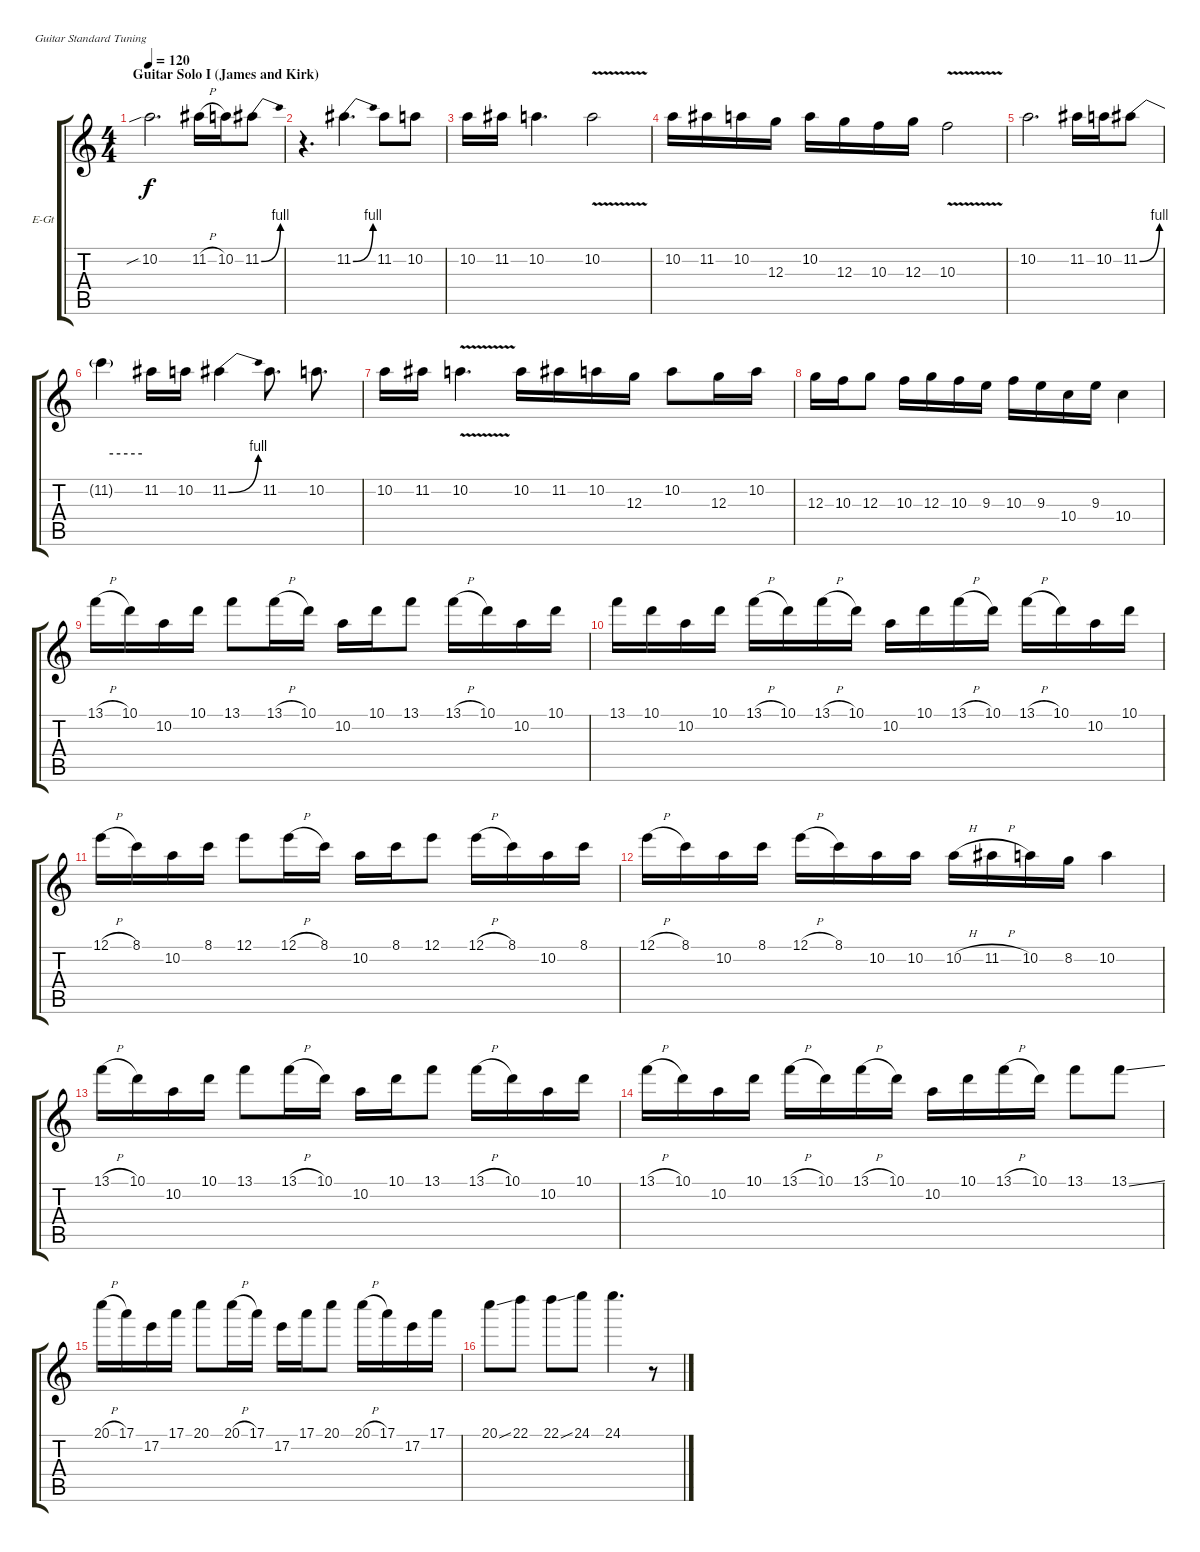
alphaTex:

\bracketExtendMode groupsimilarinstruments
\firstSystemTrackNameOrientation horizontal
\otherSystemsTrackNameOrientation horizontal
\track ("Distortion Guitar 2" "E-Gt") {instrument distortionguitar}
\staff {score tabs}
\tuning (E4 B3 G3 D3 A2 E2)
\ts (4 4)
\section ("" "Guitar Solo I (James and Kirk)")
\tempo 120
\clef g2
\ks c
10.2{sib}.2{d dy f} 11.2{h}.16 10.2.16 11.2{be (bend 0 0 60 4)}.8 |
r.4{d} 11.2{be (bend 0 0 28.799999999999997 4)}.4{d} 11.2.8 10.2.8 |
10.2.16 11.2.16 10.2.4{d} 10.2{v}.2 |
10.2.16 11.2.16 10.2.16 12.3.16 10.2.16 12.3.16 10.3.16 12.3.16 10.3{v}.2 |
10.2.2{d} 11.2.16 10.2.16 11.2{be (bend 0 0 60 4)}.8 |
11.2{be (hold 0 4 60 4) t}.4 11.2.16 10.2.16 11.2{be (bend 0 0 60 4)}.4 11.2.8{d} 10.2.8{d} |
10.2.16 11.2.16 10.2{v}.4{d} 10.2.16 11.2.16 10.2.16 12.3.16 10.2.8 12.3.16 10.2.16 |
12.3.16 10.3.16 12.3.8 10.3.16 12.3.16 10.3.16 9.3.16 10.3.16 9.3.16 10.4.16 9.3.16 10.4.4 |
13.1{h}.16 10.1.16 10.2.16 10.1.16 13.1.8 13.1{h}.16 10.1.16 10.2.16 10.1.16 13.1.8 13.1{h}.16 10.1.16 10.2.16 10.1.16 |
13.1.16 10.1.16 10.2.16 10.1.16 13.1{h}.16 10.1.16 13.1{h}.16 10.1.16 10.2.16 10.1.16 13.1{h}.16 10.1.16 13.1{h}.16 10.1.16 10.2.16 10.1.16 |
12.1{h}.16 8.1.16 10.2.16 8.1.16 12.1.8 12.1{h}.16 8.1.16 10.2.16 8.1.16 12.1.8 12.1{h}.16 8.1.16 10.2.16 8.1.16 |
12.1{h}.16 8.1.16 10.2.16 8.1.16 12.1{h}.16 8.1.16 10.2.16 10.2.16 10.2{h}.16 11.2{h}.16 10.2.16 8.2.16 10.2.4 |
13.1{h}.16 10.1.16 10.2.16 10.1.16 13.1.8 13.1{h}.16 10.1.16 10.2.16 10.1.16 13.1.8 13.1{h}.16 10.1.16 10.2.16 10.1.16 |
13.1{h}.16 10.1.16 10.2.16 10.1.16 13.1{h}.16 10.1.16 13.1{h}.16 10.1.16 10.2.16 10.1.16 13.1{h}.16 10.1.16 13.1.8 13.1{ss}.8 |
20.1{h}.16 17.1.16 17.2.16 17.1.16 20.1.8 20.1{h}.16 17.1.16 17.2.16 17.1.16 20.1.8 20.1{h}.16 17.1.16 17.2.16 17.1.16 |
20.1{ss}.8 22.1.8 22.1{ss}.8 24.1.8 24.1.4{d} r.8
